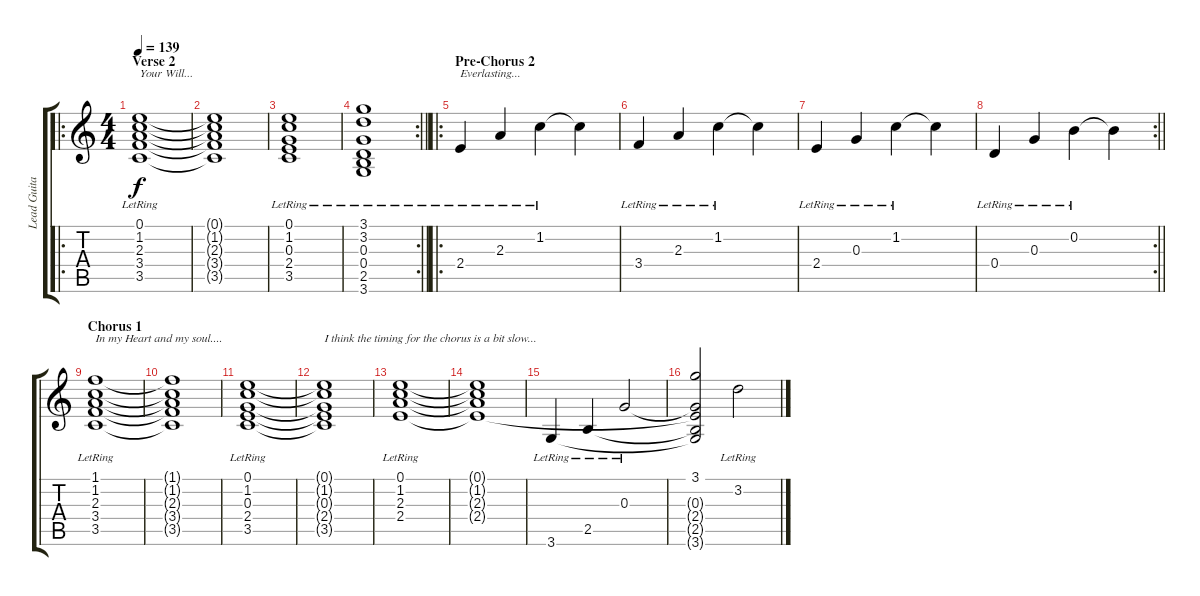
\track ("Lead Guitar" "Lead Guita") {instrument electricguitarjazz}
\staff {score tabs}
\tuning (E4 B3 G3 D3 A2 E2) {hide}
\ro
\ts (4 4)
\section ("" "Verse 2")
\tempo 139
\clef g2
\ks c
(0.1{lr} 1.2{lr} 2.3{lr} 3.4{lr} 3.5{lr}).1{txt "Your Will..." dy f volume 9} |
(0.1{t} 1.2{t} 2.3{t} 3.4{t} 3.5{t}).1 |
(0.1{lr} 1.2{lr} 0.3{lr} 2.4{lr} 3.5{lr}).1 |
\rc 2
\barLineRight lightlight
(3.1 3.2{lr} 0.3{lr} 0.4{lr} 2.5{lr} 3.6{lr}).1 |
\ro
\section ("" "Pre-Chorus 2")
2.4{lr}.4{txt "Everlasting..."} 2.3{lr}.4 1.2{lr}.4 1.2{t}.4 |
3.4{lr}.4 2.3{lr}.4 1.2{lr}.4 1.2{t}.4 |
2.4{lr}.4 0.3{lr}.4 1.2{lr}.4 1.2{t}.4 |
\rc 2
\barLineRight lightlight
0.4{lr}.4 0.3{lr}.4 0.2{lr}.4 0.2{t}.4 |
\section ("" "Chorus 1")
(1.1{lr} 1.2{lr} 2.3{lr} 3.4{lr} 3.5{lr}).1{txt "In my Heart and my soul...." volume 16} |
(1.1{t} 1.2{t} 2.3{t} 3.4{t} 3.5{t}).1 |
(0.1{lr} 1.2{lr} 0.3{lr} 2.4{lr} 3.5{lr}).1 |
(0.1{t} 1.2{t} 0.3{t} 2.4{t} 3.5{t}).1{txt "I think the timing for the chorus is a bit slow..."} |
(0.1 1.2{lr} 2.3{lr} 2.4{lr}).1 |
(0.1{t} 1.2{t} 2.3{t} 2.4{t}).1 |
3.6{lr}.4 2.5{lr}.4 0.3{lr}.2 |
(3.1 0.3{t} 2.4{t} 2.5{t} 3.6{t}).2 3.2{lr}.2
